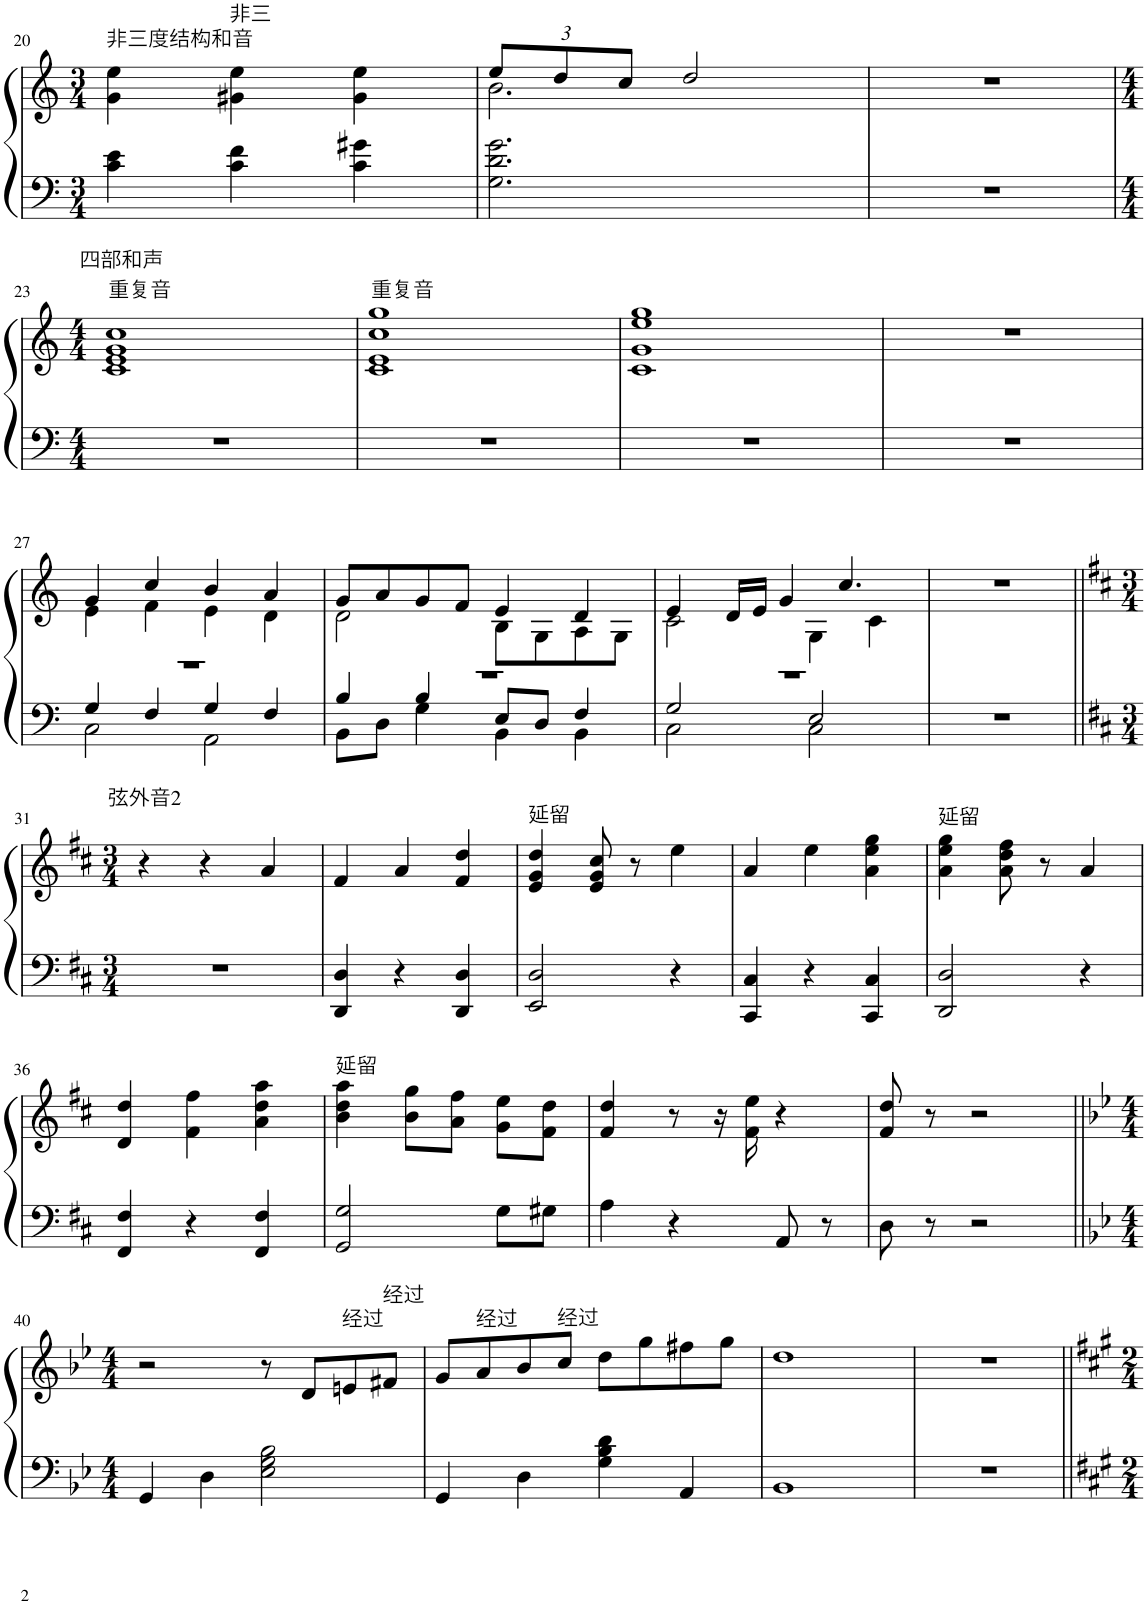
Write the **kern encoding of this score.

**kern	**kern
*part1	*part1
*staff2	*staff1
*I"钢琴	*
!!LO:PB:g=z
*clefF4	*clefG2
*k[]	*k[]
*M3/4	*M3/4
=20	=20
!	!LO:TX:a:t=非三度结构和音
4c\ 4e\	4g\ 4ee\
!	!LO:TX:a:t=非三
4c\ 4f\	4g#X\ 4ee\
4c\ 4g#X\	4g#\ 4ee\
=21	=21
*	*Xbrackettup
*	*^
2.G\ 2.d\ 2.g\	12ee/L	2.b\
.	12dd/	.
.	12cc/J	.
.	2dd/	.
*	*v	*v
=22	=22
2.r	2.r
!!LO:LB:g=z
=23	=23
*M4/4	*M4/4
!	!LO:TX:a:t=重复音
!	!LO:TX:a:t=四部和声
1r	1c 1e 1g 1cc
=24	=24
!	!LO:TX:a:t=重复音
1r	1c 1e 1cc 1gg
=25	=25
1r	1c 1g 1ee 1gg
=26	=26
1r	1r
!!LO:LB:g=z
=27	=27
*^	*^
*	*^	*	*
1r	4G/	2C\	4g/	4e\
.	4F/	.	4cc/	4f\
.	4G/	2AA\	4b/	4e\
.	4F/	.	4a/	4d\
=28	=28	=28	=28	=28
1r	4B/	8BB\L	8g/L	2d\
.	.	8D\J	8a/	.
.	4B/	4G\	8g/	.
.	.	.	8f/J	.
.	8E/L	4BB\	4e/	8B\L
.	8D/J	.	.	8G\
.	4F/	4BB\	4d/	8A\
.	.	.	.	8G\J
=29	=29	=29	=29	=29
1r	2G/	2C\	4e/	2c\
.	.	.	16d/LL	.
.	.	.	16e/JJ	.
.	.	.	4g/	.
.	2E/	2C\	.	4G\
.	.	.	4.cc/	.
.	.	.	.	4c\
*v	*v	*v	*	*
*	*v	*v
=30	=30
1r	1r
!!LO:LB:g=z
=31||	=31||
*k[f#c#]	*k[f#c#]
*M3/4	*M3/4
!	!LO:TX:a:t=弦外音2
2.r	4r
.	4r
.	4a/
=32	=32
4DD/ 4D/	4f#/
4r	4a/
4DD/ 4D/	4f#/ 4dd/
=33	=33
!	!LO:TX:a:t=延留
2EE/ 2D/	4e/ 4g/ 4dd/
.	8e/ 8g/ 8cc#/
.	8r
4r	4ee\
=34	=34
4CC#/ 4C#/	4a/
4r	4ee\
4CC#/ 4C#/	4a\ 4ee\ 4gg\
=35	=35
!	!LO:TX:a:t=延留
2DD/ 2D/	4a\ 4ee\ 4gg\
.	8a\ 8dd\ 8ff#\
.	8r
4r	4a/
!!LO:LB:g=z
=36	=36
4FF#/ 4F#/	4d/ 4dd/
4r	4f#\ 4ff#\
4FF#/ 4F#/	4a\ 4dd\ 4aa\
=37	=37
!	!LO:TX:a:t=延留
2GG/ 2G/	4b\ 4dd\ 4aa\
.	8b\ 8gg\L
.	8a\ 8ff#\J
8G\L	8g\ 8ee\L
8G#X\J	8f#\ 8dd\J
=38	=38
4A\	4f#/ 4dd/
4r	8r
.	16r
.	16f#\ 16ee\
8AA/	4r
8r	.
=39	=39
8D\	8f#/ 8dd/
8r	8r
2r	2r
!!LO:LB:g=z
=40||	=40||
*k[b-e-]	*k[b-e-]
*M4/4	*M4/4
4GG/	2r
4D\	.
2E-\ 2G\ 2B-\	8r
.	8d/L
!	!LO:TX:a:t=经过
.	8en/
!	!LO:TX:a:t=经过
.	8f#X/J
=41	=41
4GG/	8g/L
!	!LO:TX:a:t=经过
.	8a/
4D\	8b-/
!	!LO:TX:a:t=经过
.	8cc/J
4G\ 4B-\ 4d\	8dd\L
.	8gg\
4AA/	8ff#X\
.	8gg\J
=42	=42
1BB-	1dd
=43	=43
1r	1r
=||	=||
*-	*-
